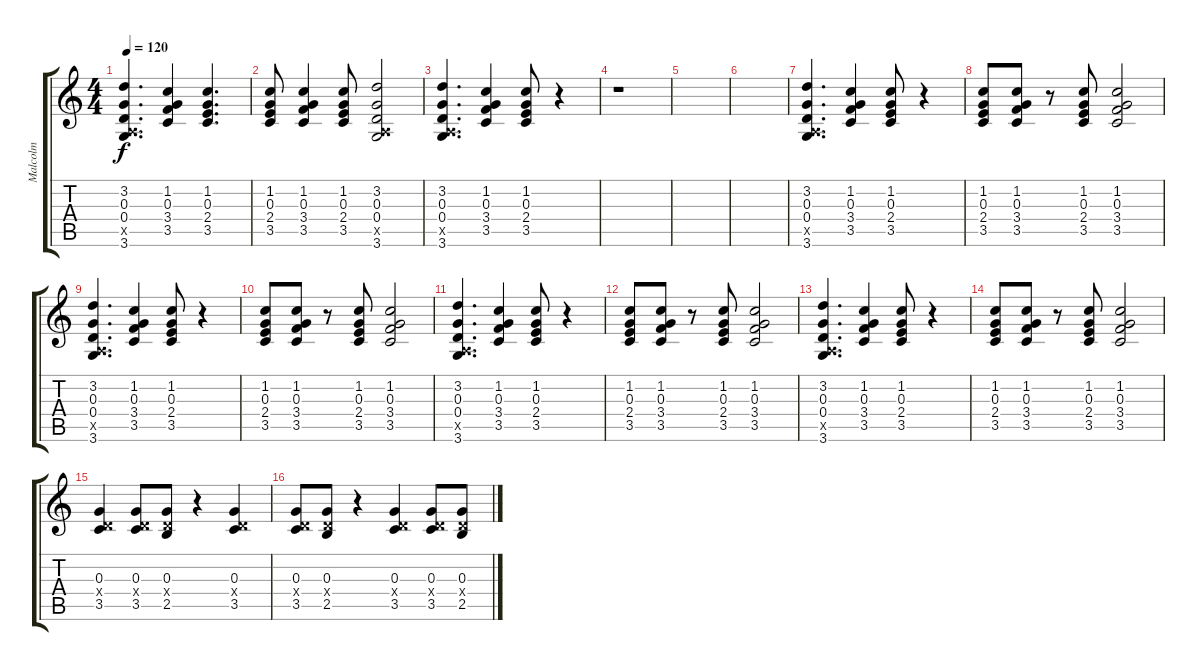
\track ("Malcolm" "Malcolm") {instrument distortionguitar}
\staff {score tabs}
\tuning (E4 B3 G3 D3 A2 E2) {hide}
\ts (4 4)
\tempo 120
\clef g2
\ks c
(3.2 0.3 0.4 0.5{x} 3.6).4{d dy f} (1.2 0.3 3.4 3.5).4 (1.2 0.3 2.4 3.5).4{d} |
(1.2 0.3 2.4 3.5).8 (1.2 0.3 3.4 3.5).4 (1.2 0.3 2.4 3.5).8 (3.2 0.3 0.4 0.5{x} 3.6).2 |
(3.2 0.3 0.4 0.5{x} 3.6).4{d} (1.2 0.3 3.4 3.5).4 (1.2 0.3 2.4 3.5).8 r.4 |
r.1 |
|
|
(3.2 0.3 0.4 0.5{x} 3.6).4{d} (1.2 0.3 3.4 3.5).4 (1.2 0.3 2.4 3.5).8 r.4 |
(1.2 0.3 2.4 3.5).8 (1.2 0.3 3.4 3.5).8 r.8 (1.2 0.3 2.4 3.5).8 (1.2 0.3 3.4 3.5).2 |
(3.2 0.3 0.4 0.5{x} 3.6).4{d} (1.2 0.3 3.4 3.5).4 (1.2 0.3 2.4 3.5).8 r.4 |
(1.2 0.3 2.4 3.5).8 (1.2 0.3 3.4 3.5).8 r.8 (1.2 0.3 2.4 3.5).8 (1.2 0.3 3.4 3.5).2 |
(3.2 0.3 0.4 0.5{x} 3.6).4{d} (1.2 0.3 3.4 3.5).4 (1.2 0.3 2.4 3.5).8 r.4 |
(1.2 0.3 2.4 3.5).8 (1.2 0.3 3.4 3.5).8 r.8 (1.2 0.3 2.4 3.5).8 (1.2 0.3 3.4 3.5).2 |
(3.2 0.3 0.4 0.5{x} 3.6).4{d} (1.2 0.3 3.4 3.5).4 (1.2 0.3 2.4 3.5).8 r.4 |
(1.2 0.3 2.4 3.5).8 (1.2 0.3 3.4 3.5).8 r.8 (1.2 0.3 2.4 3.5).8 (1.2 0.3 3.4 3.5).2 |
(0.3 0.4{x} 3.5).4 (0.3 0.4{x} 3.5).8 (0.3 0.4{x} 2.5).8 r.4 (0.3 0.4{x} 3.5).4 |
(0.3 0.4{x} 3.5).8 (0.3 0.4{x} 2.5).8 r.4 (0.3 0.4{x} 3.5).4 (0.3 0.4{x} 3.5).8 (0.3 0.4{x} 2.5).8
